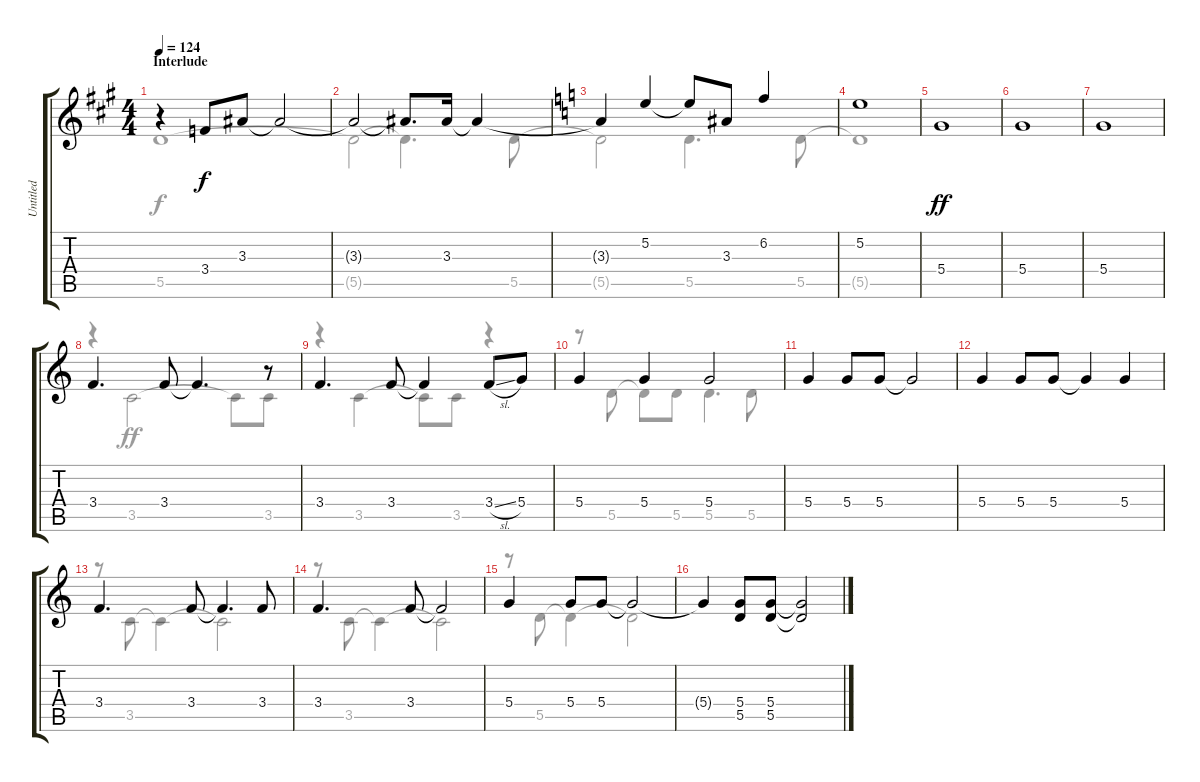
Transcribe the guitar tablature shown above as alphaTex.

\track ("Untitled" "Untitled") {instrument distortionguitar}
\staff {score tabs}
\tuning (E4 B3 G3 D3 A2 E2) {hide}
\voice
\ts (4 4)
\section ("" "Interlude")
\tempo 124
\clef g2
\ks a
r.4{dy f} 3.4.8 3.3.8 3.3{t}.2 |
3.3{t}.2 3.3{t}.8{d} 3.3.16 3.3{t}.4 |
\ks c
3.3{t}.4 5.2.4 5.2{t}.8 3.3.8 6.2.4 |
5.2.1 |
5.4.1{dy ff} |
5.4.1 |
5.4.1 |
3.4.4{d} 3.4.8 3.4{t}.4{d} r.8 |
3.4.4{d} 3.4.8 3.4{t}.4 3.4{sl}.8 5.4.8 |
5.4.4 5.4.4 5.4.2 |
5.4.4 5.4.8 5.4.8 5.4{t}.2 |
5.4.4 5.4.8 5.4.8 5.4{t}.4 5.4.4 |
3.4.4{d} 3.4.8 3.4{t}.4{d} 3.4.8 |
3.4.4{d} 3.4.8 3.4{t}.2 |
5.4.4 5.4.8 5.4.8 5.4{t}.2 |
5.4{t}.4 (5.4 5.5).8 (5.4 5.5).8 (5.4{t} 5.5{t}).2
\voice
\clef g2
\ottava regular
\simile none
\ks a
5.5.1{dy f} |
5.5{t}.2 5.5{t}.4{d} 5.5.8 |
\ks c
5.5{t}.2 5.5.4{d} 5.5.8 |
5.5{t}.1 |
|
|
|
r.4 3.5.2{dy ff} 3.5{t}.8 3.5.8 |
r.4 3.5.4 3.5{t}.8 3.5.8 r.4 |
r.8 5.5.8 5.5{t}.8 5.5.8 5.5.4{d} 5.5.8 |
|
|
r.8 3.5.8 3.5{t}.4 3.5{t}.2 |
r.8 3.5.8 3.5{t}.4 3.5{t}.2 |
r.8 5.5.8 5.5{t}.4 5.5{t}.2 |
